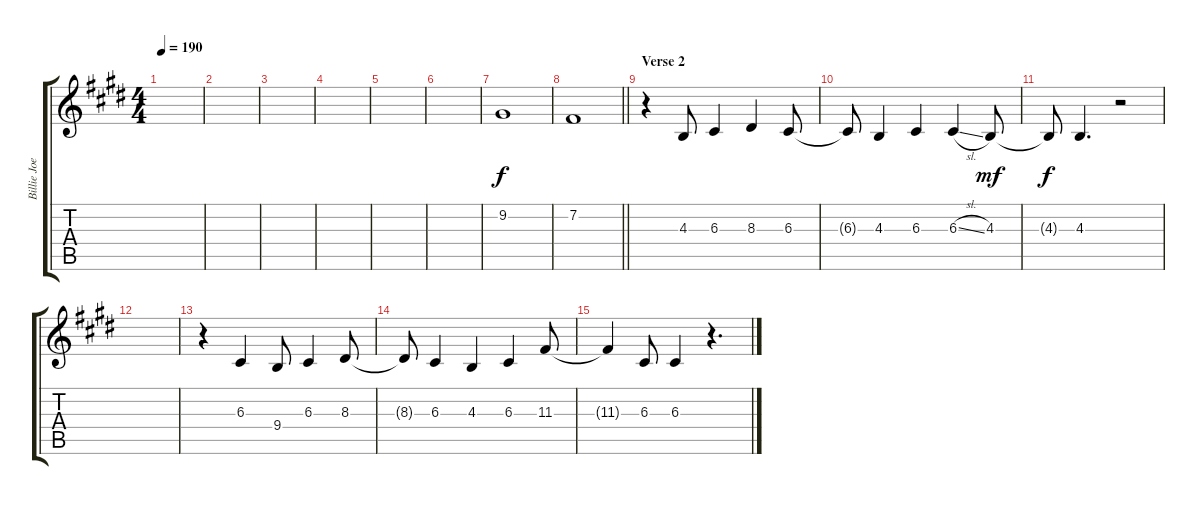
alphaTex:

\track ("Billie Joe Armstrong (Vocals)" "Billie Joe") {instrument lead2sawtooth}
\staff {score tabs}
\tuning (E4 B3 G3 D3 A2 E2) {hide}
\ts (4 4)
\tempo 190
\clef g2
\ks e
|
|
|
|
|
|
9.2.1 |
\barLineRight lightlight
7.2.1 |
\section ("" "Verse 2")
r.4 4.3.8 6.3.4 8.3.4 6.3.8 |
6.3{t}.8 4.3.4 6.3.4 6.3{sl}.4 4.3.8{dy mf} |
4.3{t}.8{dy f} 4.3.4{d} r.2 |
|
r.4 6.3.4 9.4.8 6.3.4 8.3.8 |
8.3{t}.8 6.3.4 4.3.4 6.3.4 11.3.8 |
11.3{t}.4 6.3.8 6.3.4 r.4{d}
